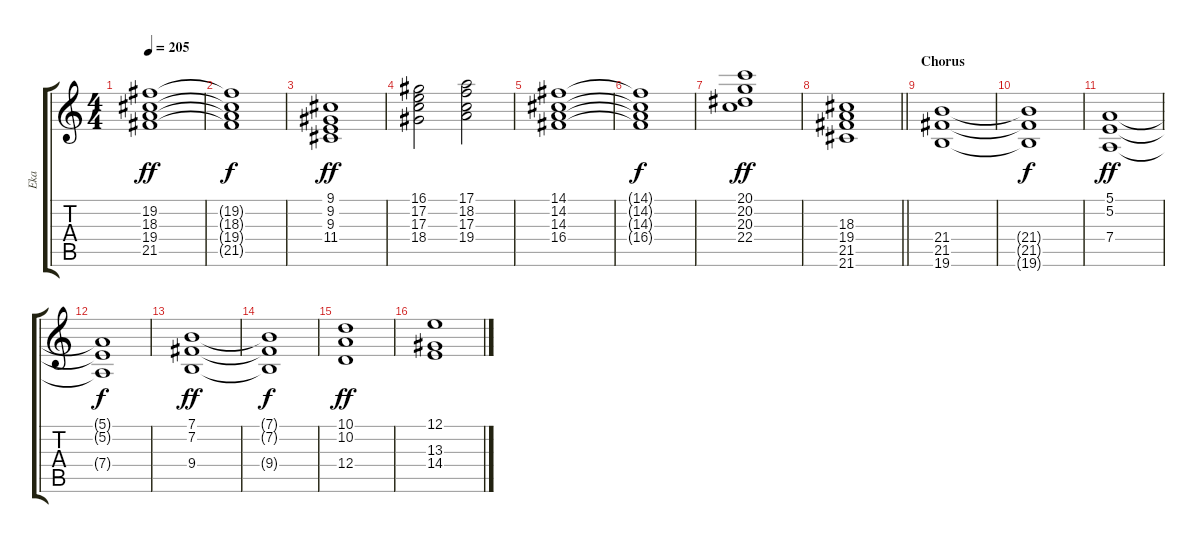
\track ("Eka" "Eka") {instrument pad4choir}
\staff {score tabs}
\tuning (E4 B3 G3 D3 A2 E2) {hide}
\ts (4 4)
\tempo 205
\clef g2
\ks c
(19.2 18.3 19.4 21.5).1{dy ff} |
(19.2{t} 18.3{t} 19.4{t} 21.5{t}).1{dy f} |
(9.1 9.2 9.3 11.4).1{dy ff} |
(16.1 17.2 17.3 18.4).2 (17.1 18.2 17.3 19.4).2 |
(14.1 14.2 14.3 16.4).1 |
(14.1{t} 14.2{t} 14.3{t} 16.4{t}).1{dy f} |
(20.1 20.2 20.3 22.4).1{dy ff} |
\barLineRight lightlight
(18.3 19.4 21.5 21.6).1 |
\section ("" "Chorus")
(21.4 21.5 19.6).1 |
(21.4{t} 21.5{t} 19.6{t}).1{dy f} |
(5.1 5.2 7.4).1{dy ff} |
(5.1{t} 5.2{t} 7.4{t}).1{dy f} |
(7.1 7.2 9.4).1{dy ff} |
(7.1{t} 7.2{t} 9.4{t}).1{dy f} |
(10.1 10.2 12.4).1{dy ff} |
(12.1 13.3 14.4).1
